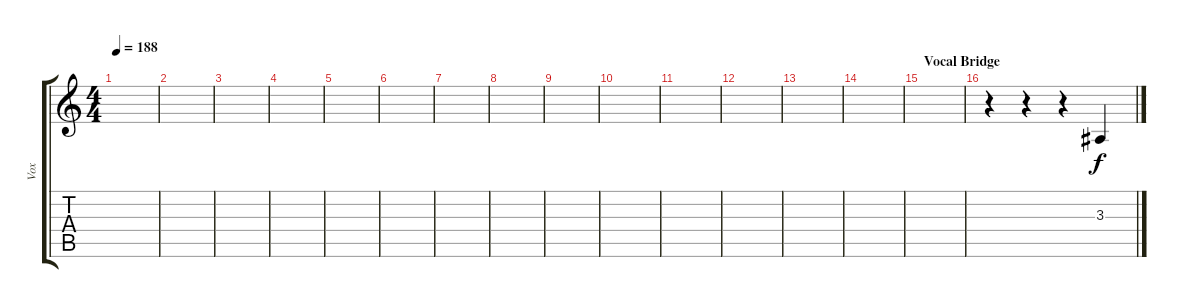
\track ("Vox" "Vox") {instrument lead1square}
\staff {score tabs}
\tuning (E4 B3 G3 D3 A2 E2) {hide}
\ts (4 4)
\tempo 188
\clef g2
\ks c
|
|
|
|
|
|
|
|
|
|
|
|
|
|
\section ("" "Vocal Bridge")
|
r.4 r.4 r.4 3.3.4
